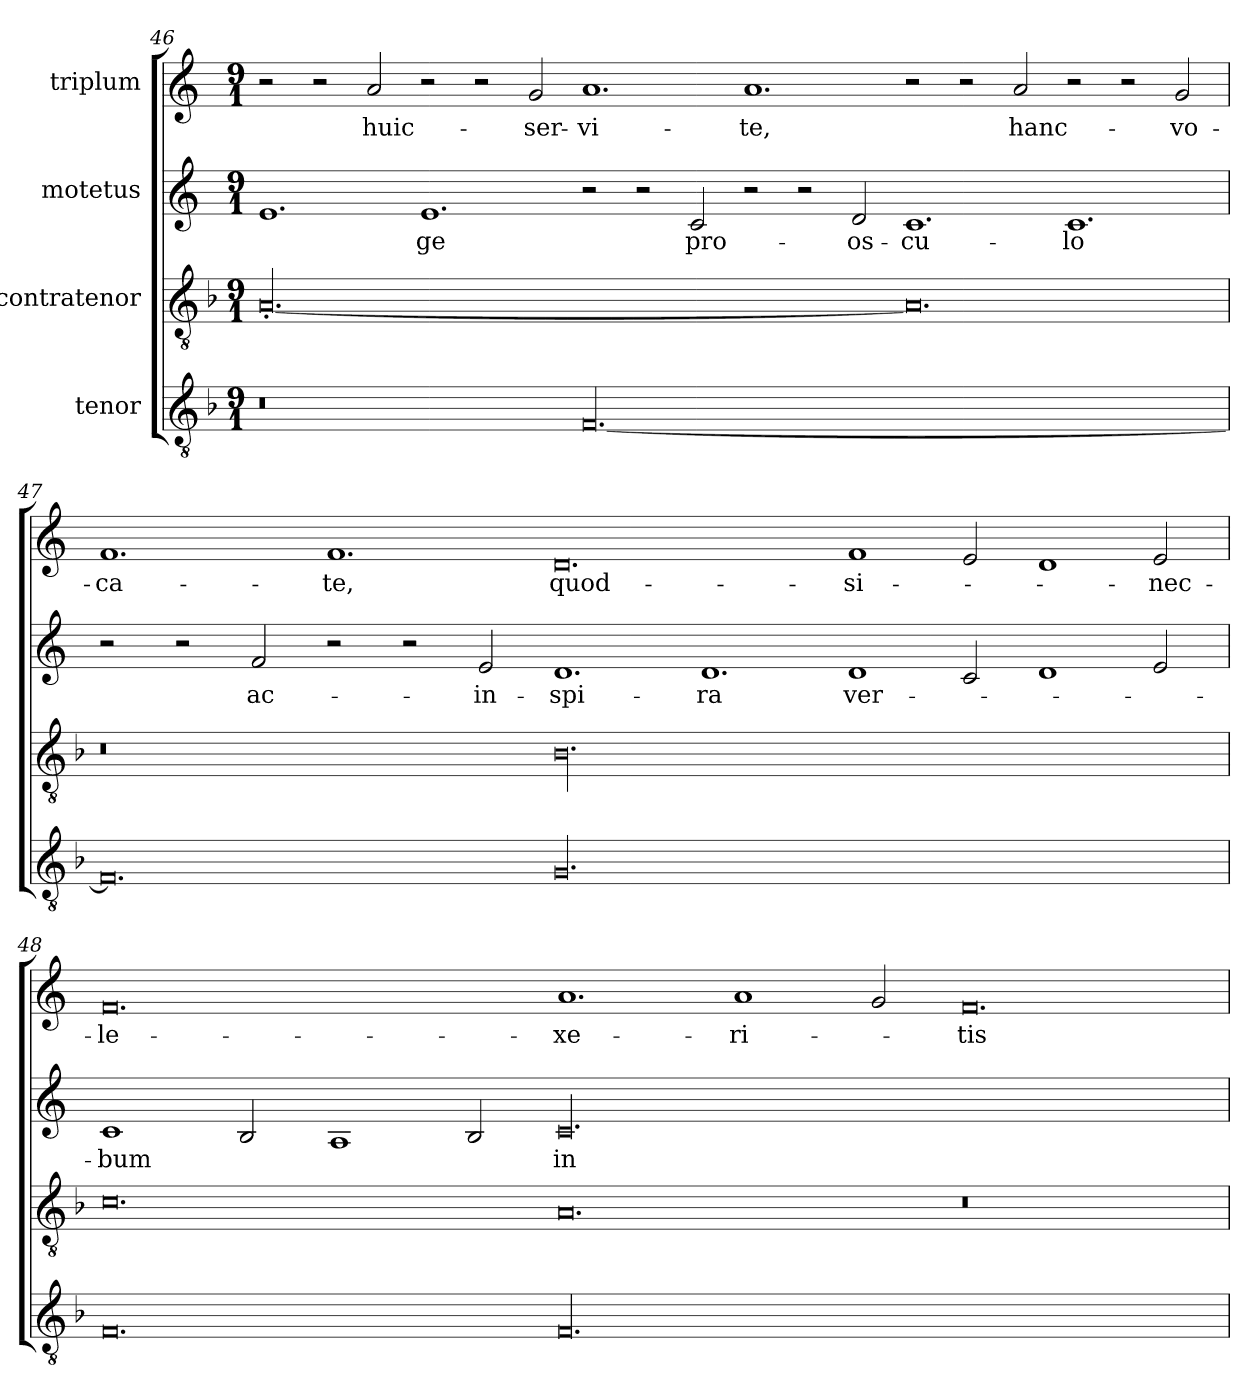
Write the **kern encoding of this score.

**kern	**kern	**kern	**text	**kern	**text
*part4	*part3	*part2	*part2	*part1	*part1
*staff4	*staff3	*staff2	*staff2	*staff1	*staff1
*I"tenor	*I"contratenor	*I"motetus	*	*I"triplum	*
!!LO:PB:g=z
*clefGv2	*clefGv2	*clefG2	*	*clefG2	*
*k[b-]	*k[b-]	*k[]	*	*k[]	*
*F:	*F:	*C:	*	*C:	*
*M9/1	*M9/1	*M9/1	*	*M9/1	*
=46	=46	=46	=46	=46	=46
0.r	[00.A'/	1.e/	.	2r	.
.	.	.	.	2r	.
.	.	.	.	2a/	huic-
.	.	1.e/	-ge	2r	.
.	.	.	.	2r	.
.	.	.	.	2g/	ser-
[00.F/	.	2r	.	1.a/	-vi-
.	.	2r	.	.	.
.	.	2c/	pro-	.	.
.	.	2r	.	1.a/	-te,
.	.	2r	.	.	.
.	.	2d/	os-	.	.
.	0.A/]	1.c/	-cu-	2r	.
.	.	.	.	2r	.
.	.	.	.	2a/	hanc-
.	.	1.c/	-lo	2r	.
.	.	.	.	2r	.
.	.	.	.	2g/	vo-
=47	=47	=47	=47	=47	=47
0.F/]	0.r	2r	.	1.f/	-ca-
.	.	2r	.	.	.
.	.	2f/	ac-	.	.
.	.	2r	.	1.f/	-te,
.	.	2r	.	.	.
.	.	2e/	in-	.	.
00.G/	00.B-\	1.d/	-spi-	0.d/	quod-
.	.	1.d/	-ra	.	.
.	.	1d/	ver-	1f/	si-
.	.	2c/	.	2e/	.
.	.	1d/	.	1d/	.
.	.	2e/	.	2e/	nec-
=48	=48	=48	=48	=48	=48
0.F/	0.c\	1c/	-bum	0.f/	-le-
.	.	2B/	.	.	.
.	.	1A/	.	.	.
.	.	2B/	.	.	.
00.F/	0.A/	00.c/	in-	1.a/	-xe-
.	.	.	.	1a/	-ri-
.	.	.	.	2g/	.
.	0.r	.	.	0.f/	-tis
=	=	=	=	=	=
*-	*-	*-	*-	*-	*-
